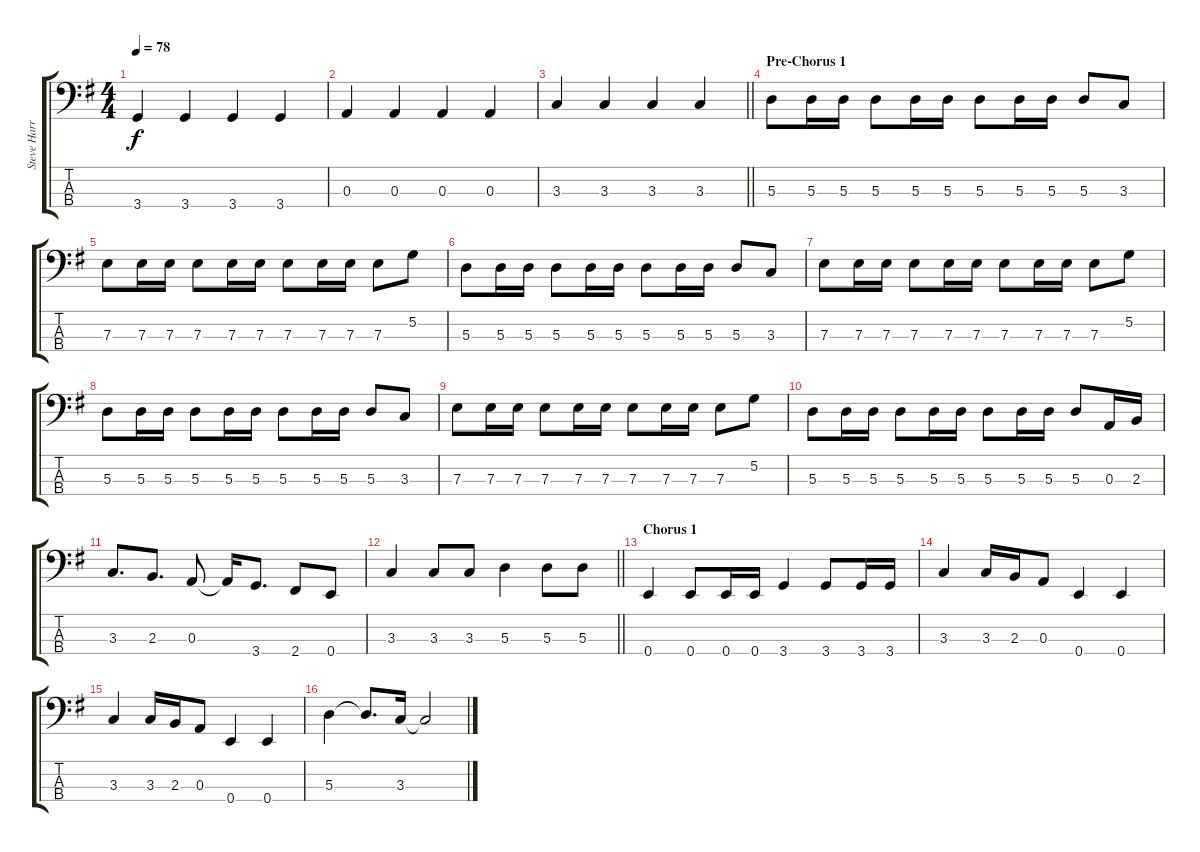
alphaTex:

\track ("Steve Harris" "Steve Harr") {instrument electricbassfinger}
\staff {score tabs}
\tuning (G2 D2 A1 E1) {hide}
\ts (4 4)
\tempo 78
\clef f4
\ks g
3.4.4{dy f} 3.4.4 3.4.4 3.4.4 |
0.3.4 0.3.4 0.3.4 0.3.4 |
\barLineRight lightlight
3.3.4 3.3.4 3.3.4 3.3.4 |
\section ("" "Pre-Chorus 1")
5.3.8 5.3.16 5.3.16 5.3.8 5.3.16 5.3.16 5.3.8 5.3.16 5.3.16 5.3.8 3.3.8 |
7.3.8 7.3.16 7.3.16 7.3.8 7.3.16 7.3.16 7.3.8 7.3.16 7.3.16 7.3.8 5.2.8 |
5.3.8 5.3.16 5.3.16 5.3.8 5.3.16 5.3.16 5.3.8 5.3.16 5.3.16 5.3.8 3.3.8 |
7.3.8 7.3.16 7.3.16 7.3.8 7.3.16 7.3.16 7.3.8 7.3.16 7.3.16 7.3.8 5.2.8 |
5.3.8 5.3.16 5.3.16 5.3.8 5.3.16 5.3.16 5.3.8 5.3.16 5.3.16 5.3.8 3.3.8 |
7.3.8 7.3.16 7.3.16 7.3.8 7.3.16 7.3.16 7.3.8 7.3.16 7.3.16 7.3.8 5.2.8 |
5.3.8 5.3.16 5.3.16 5.3.8 5.3.16 5.3.16 5.3.8 5.3.16 5.3.16 5.3.8 0.3.16 2.3.16 |
3.3.8{d} 2.3.8{d} 0.3.8 0.3{t}.16 3.4.8{d} 2.4.8 0.4.8 |
\barLineRight lightlight
3.3.4 3.3.8 3.3.8 5.3.4 5.3.8 5.3.8 |
\section ("" "Chorus 1")
0.4.4 0.4.8 0.4.16 0.4.16 3.4.4 3.4.8 3.4.16 3.4.16 |
3.3.4 3.3.16 2.3.16 0.3.8 0.4.4 0.4.4 |
3.3.4 3.3.16 2.3.16 0.3.8 0.4.4 0.4.4 |
5.3.4 5.3{t}.8{d} 3.3.16 3.3{t}.2
